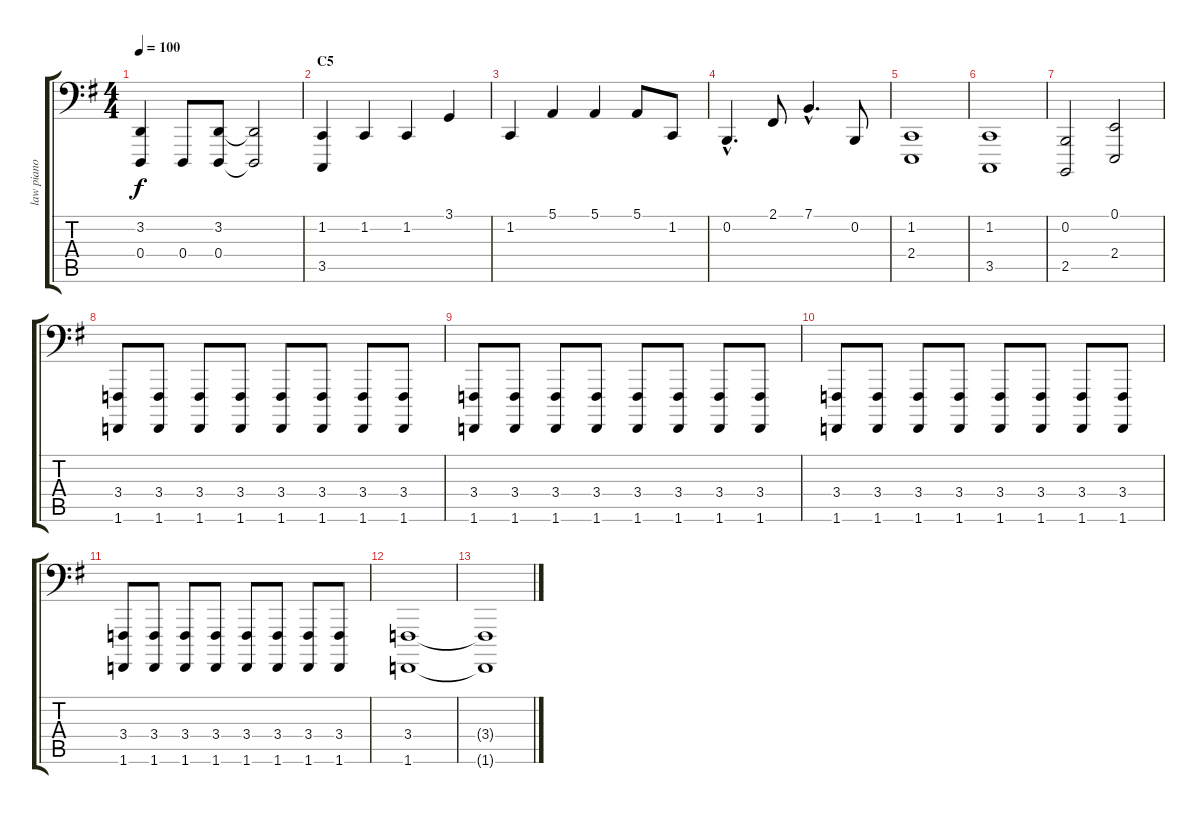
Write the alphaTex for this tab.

\track ("law piano" "law piano") {instrument acousticgrandpiano}
\staff {score tabs}
\tuning (E2 B1 G1 D1 A0 E0) {hide}
\ts (4 4)
\tempo 100
\clef f4
\ks g
(3.2 0.4).4{dy f} 0.4.8 (3.2 0.4).8 (3.2{t} 0.4{t}).2 |
\section ("" "C5")
(1.2 3.5).4 1.2.4 1.2.4 3.1.4 |
1.2.4 5.1.4 5.1.4 5.1.8 1.2.8 |
0.2{hac}.4{d} 2.1.8 7.1{hac}.4{d} 0.2.8 |
(1.2 2.4).1 |
(1.2 3.5).1 |
(0.2 2.5).2 (0.1 2.4).2 |
(3.4 1.6).8 (3.4 1.6).8 (3.4 1.6).8 (3.4 1.6).8 (3.4 1.6).8 (3.4 1.6).8 (3.4 1.6).8 (3.4 1.6).8 |
(3.4 1.6).8 (3.4 1.6).8 (3.4 1.6).8 (3.4 1.6).8 (3.4 1.6).8 (3.4 1.6).8 (3.4 1.6).8 (3.4 1.6).8 |
(3.4 1.6).8 (3.4 1.6).8 (3.4 1.6).8 (3.4 1.6).8 (3.4 1.6).8 (3.4 1.6).8 (3.4 1.6).8 (3.4 1.6).8 |
(3.4 1.6).8 (3.4 1.6).8 (3.4 1.6).8 (3.4 1.6).8 (3.4 1.6).8 (3.4 1.6).8 (3.4 1.6).8 (3.4 1.6).8 |
(3.4 1.6).1 |
(3.4{t} 1.6{t}).1
